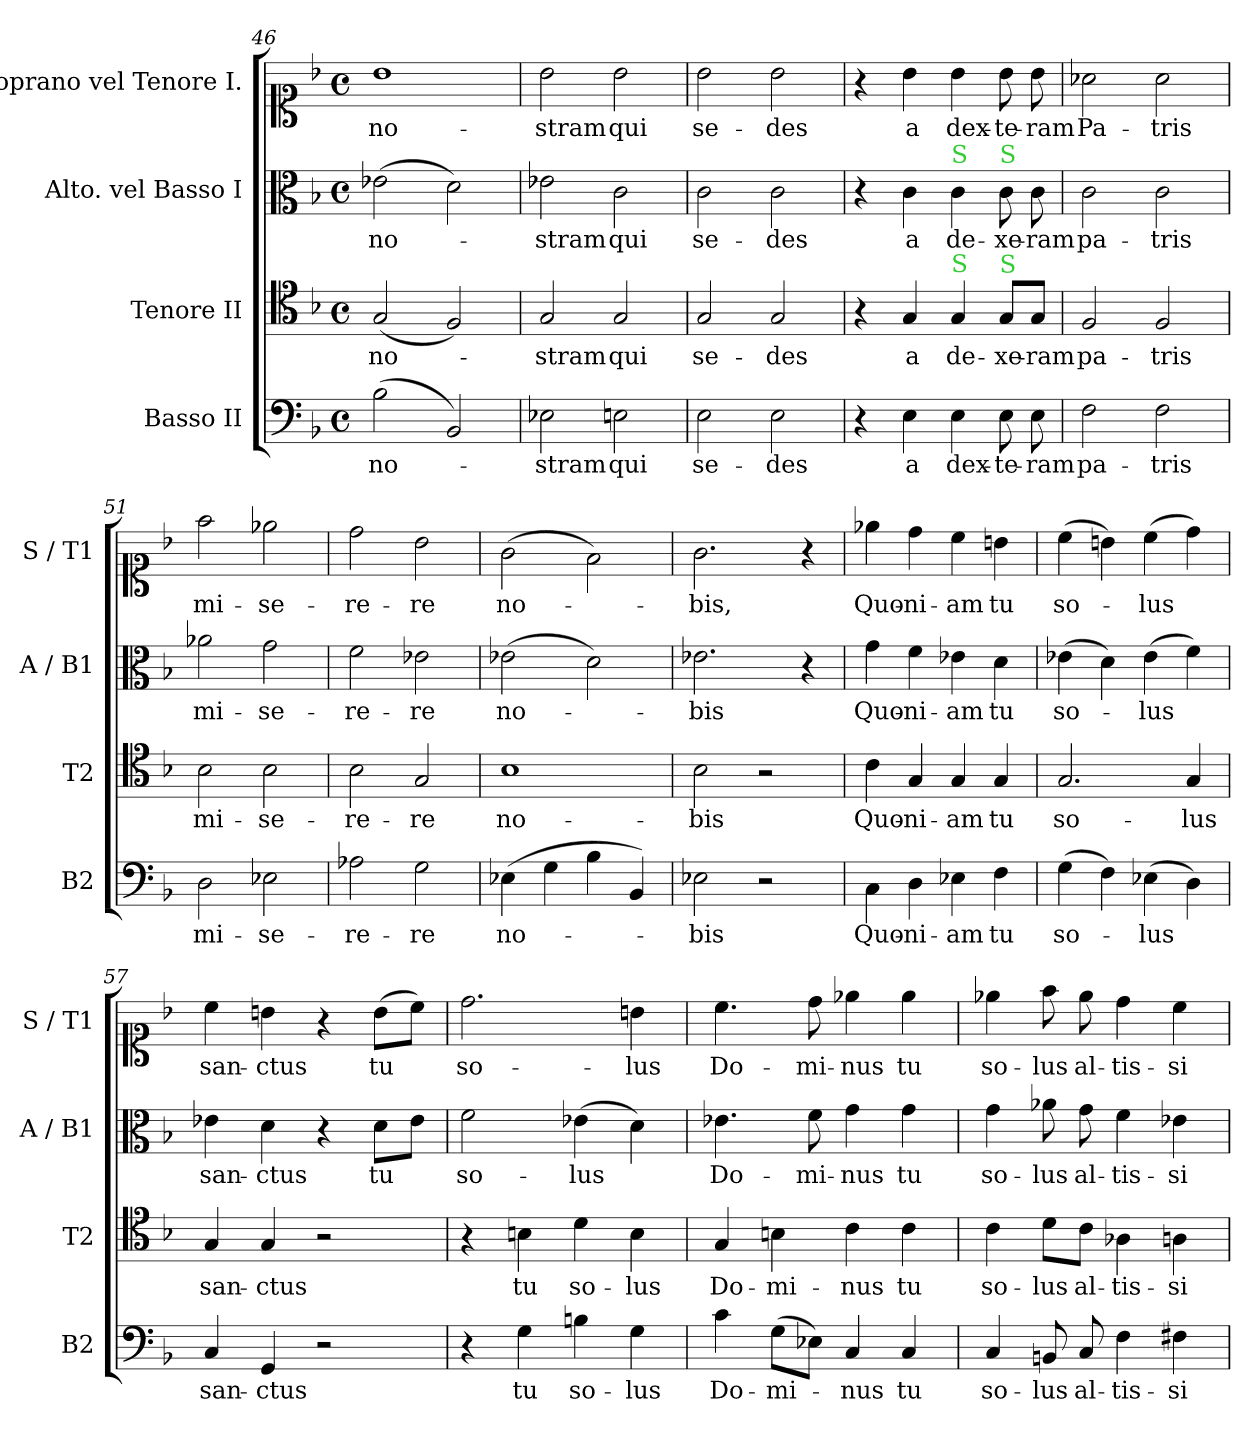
**kern	**text	**kern	**text	**kern	**text	**kern	**text
*part4	*part4	*part3	*part3	*part2	*part2	*part1	*part1
*staff4	*staff4	*staff3	*staff3	*staff2	*staff2	*staff1	*staff1
*I"Basso II	*	*I"Tenore II	*	*I"Alto. vel Basso I	*	*I"Soprano vel Tenore I.	*
*I'B2	*	*I'T2	*	*I'A / B1	*	*I'S / T1	*
*clefF4	*	*clefC4	*	*clefC3	*	*clefC1	*
*k[b-]	*	*k[b-]	*	*k[b-]	*	*k[b-]	*
*F:	*	*F:	*	*F:	*	*F:	*
*M4/4	*	*M4/4	*	*M4/4	*	*M4/4	*
*met(c)	*	*met(c)	*	*met(c)	*	*met(c)	*
=46	=46	=46	=46	=46	=46	=46	=46
(2B-\	no-	(2G/	no-	(2e-X\	no-	1b-\	no-
2BB-/)	.	2F/)	.	2d\)	.	.	.
=47	=47	=47	=47	=47	=47	=47	=47
2E-X\	-stram	2G/	-stram	2e-X\	-stram	2b-\	-stram
2En\	qui	2G/	qui	2c\	qui	2b-\	qui
=48	=48	=48	=48	=48	=48	=48	=48
2E\	se-	2G/	se-	2c\	se-	2b-\	se-
2E\	-des	2G/	-des	2c\	-des	2b-\	-des
=49	=49	=49	=49	=49	=49	=49	=49
4r	.	4r	.	4r	.	4r	.
4E\	a	4G/	a	4c\	a	4b-\	a
!	!	!	!	!LO:TX:a:color=limegreen:t=S	!	!	!
!	!	!LO:TX:a:color=limegreen:t=S	!	!	!	!	!
4E\	dex-	4G/	de-	4c\	de-	4b-\	dex-
!	!	!	!	!LO:TX:a:color=limegreen:t=S	!	!	!
!	!	!LO:TX:a:color=limegreen:t=S	!	!	!	!	!
8E\	-te-	8G/L	-xe-	8c\	-xe-	8b-\	-te-
8E\	-ram	8G/J	-ram	8c\	-ram	8b-\	-ram
=50	=50	=50	=50	=50	=50	=50	=50
2F\	pa-	2F/	pa-	2c\	pa-	2a-X\	Pa-
2F\	-tris	2F/	-tris	2c\	-tris	2a-\	-tris
=51	=51	=51	=51	=51	=51	=51	=51
2D\	mi-	2B-\	mi-	2a-X\	mi-	2ff\	mi-
2E-X\	-se-	2B-\	-se-	2g\	-se-	2ee-X\	-se-
=52	=52	=52	=52	=52	=52	=52	=52
2A-X\	-re-	2B-\	-re-	2f\	-re-	2dd\	-re-
2G\	-re	2G/	-re	2e-X\	-re	2b-\	-re
=53	=53	=53	=53	=53	=53	=53	=53
(4E-X\	no-	1B-\	no-	(2e-X\	no-	(2g\	no-
4G\	.	.	.	.	.	.	.
4B-\	.	.	.	2d\)	.	2f\)	.
4BB-/)	.	.	.	.	.	.	.
=54	=54	=54	=54	=54	=54	=54	=54
2E-X\	-bis	2B-\	-bis	2.e-X\	-bis	2.g\	-bis,
2r	.	2r	.	.	.	.	.
.	.	.	.	4r	.	4r	.
=55	=55	=55	=55	=55	=55	=55	=55
4C\	Quo-	4c\	Quo-	4g\	Quo-	4ee-X\	Quo-
4D\	-ni-	4G/	-ni-	4f\	-ni-	4dd\	-ni-
4E-X\	-am	4G/	-am	4e-X\	-am	4cc\	-am
4F\	tu	4G/	tu	4d\	tu	4bn\	tu
=56	=56	=56	=56	=56	=56	=56	=56
(4G\	so-	2.G/	so-	(4e-X\	so-	(4cc\	so-
4F\)	.	.	.	4d\)	.	4bn\)	.
(4E-X\	-lus	.	.	(4e-\	-lus	(4cc\	-lus
4D\)	.	4G/	-lus	4f\)	.	4dd\)	.
=57	=57	=57	=57	=57	=57	=57	=57
4C/	san-	4G/	san-	4e-X\	san-	4cc\	san-
4GG/	-ctus	4G/	-ctus	4d\	-ctus	4bn\	-ctus
2r	.	2r	.	4r	.	4r	.
.	.	.	.	8d\L	tu	(8b\L	tu
.	.	.	.	8e-\J	.	8cc\J)	.
=58	=58	=58	=58	=58	=58	=58	=58
4r	.	4r	.	2f\	so-	2.dd\	so-
4G\	tu	4Bn\	tu	.	.	.	.
4Bn\	so-	4d\	so-	(4e-X\	-lus	.	.
4G\	-lus	4B\	-lus	4d\)	.	4bn\	-lus
=59	=59	=59	=59	=59	=59	=59	=59
4c\	Do-	4G/	Do-	4.e-X\	Do-	4.cc\	Do-
(8G\L	-mi-	4Bn\	-mi-	.	.	.	.
8E-X\J)	.	.	.	8f\	-mi-	8dd\	-mi-
4C/	-nus	4c\	-nus	4g\	-nus	4ee-X\	-nus
4C/	tu	4c\	tu	4g\	tu	4ee-\	tu
=60	=60	=60	=60	=60	=60	=60	=60
4C/	so-	4c\	so-	4g\	so-	4ee-X\	so-
8BBn/	-lus	8d\L	-lus	8a-X\	-lus	8ff\	-lus
8C/	al-	8c\J	al-	8g\	al-	8ee-\	al-
4F\	-tis-	4A-X\	-tis-	4f\	-tis-	4dd\	-tis-
4F#X\	-si-	4An\	-si-	4e-X\	-si-	4cc\	-si-
=	=	=	=	=	=	=	=
*-	*-	*-	*-	*-	*-	*-	*-
